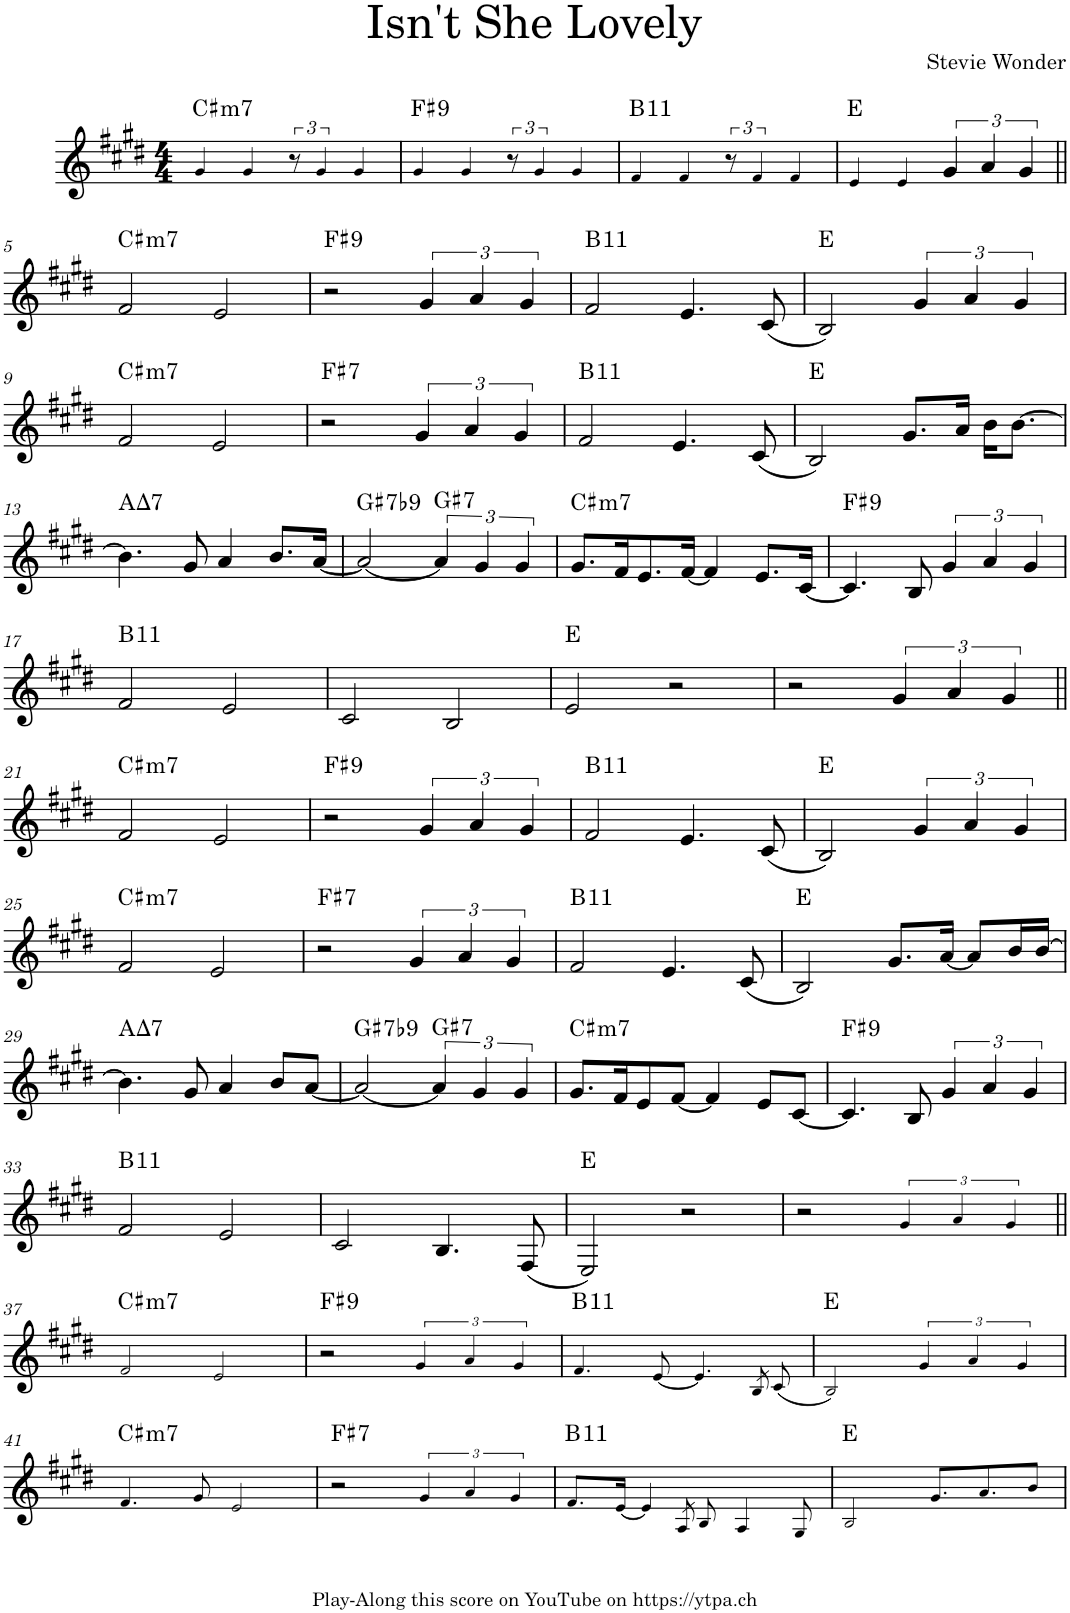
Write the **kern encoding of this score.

**kern	**harte
*part1	*part1
*staff1	*
*I"Piano	*
*I'Pno.	*
*clefG2	*
*k[f#c#g#d#]	*
*M4/4	*
=1	=1
!	!LO:H:kt=m7
4g#!/	C#:min7
4g#!/	.
12r	.
6g#!/	.
4g#!/	.
=2	=2
!	!LO:H:kt=9
4g#!/	F#:9
4g#!/	.
12r	.
6g#!/	.
4g#!/	.
=3	=3
!	!LO:H:kt=11
4f#!/	B:9(11)
4f#!/	.
12r	.
6f#!/	.
4f#!/	.
=4	=4
4e!/	E:maj
4e!/	.
6g#/	.
6a/	.
6g#/	.
!!LO:LB:g=z
=5||	=5||
!	!LO:H:kt=m7
2f#/	C#:min7
2e/	.
=6	=6
!	!LO:H:kt=9
2r	F#:9
6g#/	.
6a/	.
6g#/	.
=7	=7
!	!LO:H:kt=11
2f#/	B:9(11)
4.e/	.
(<8c#/	.
=8	=8
2B/)	E:maj
6g#/	.
6a/	.
6g#/	.
!!LO:LB:g=z
=9	=9
!	!LO:H:kt=m7
2f#/	C#:min7
2e/	.
=10	=10
!	!LO:H:kt=7
2r	F#:7
6g#/	.
6a/	.
6g#/	.
=11	=11
!	!LO:H:kt=11
2f#/	B:9(11)
4.e/	.
(<8c#/	.
=12	=12
2B/)	E:maj
8.g#/L	.
16a/Jk	.
16b\KL	.
[8.b\J	.
!!LO:LB:g=z
=13	=13
!	!LO:H:kt=7
4.b\]	A:maj7
8g#/	.
4a/	.
8.b/L	.
[16a/Jk	.
=14	=14
!	!LO:H:kt=7
2a/_	G#:7(b9)
!	!LO:H:kt=7
6a/]	G#:7
6g#/	.
6g#/	.
=15	=15
!	!LO:H:kt=m7
8.g#/L	C#:min7
16f#/K	.
8.e/	.
[16f#/Jk	.
4f#/]	.
8.e/L	.
[16c#/Jk	.
=16	=16
!	!LO:H:kt=9
4.c#/]	F#:9
8B/	.
6g#/	.
6a/	.
6g#/	.
!!LO:LB:g=z
=17	=17
!	!LO:H:kt=11
2f#/	B:9(11)
2e/	.
=18	=18
2c#/	.
2B/	.
=19	=19
2e/	E:maj
2r	.
=20	=20
2r	.
6g#/	.
6a/	.
6g#/	.
!!LO:LB:g=z
=21||	=21||
!	!LO:H:kt=m7
2f#/	C#:min7
2e/	.
=22	=22
!	!LO:H:kt=9
2r	F#:9
6g#/	.
6a/	.
6g#/	.
=23	=23
!	!LO:H:kt=11
2f#/	B:9(11)
4.e/	.
(<8c#/	.
=24	=24
2B/)	E:maj
6g#/	.
6a/	.
6g#/	.
!!LO:LB:g=z
=25	=25
!	!LO:H:kt=m7
2f#/	C#:min7
2e/	.
=26	=26
!	!LO:H:kt=7
2r	F#:7
6g#/	.
6a/	.
6g#/	.
=27	=27
!	!LO:H:kt=11
2f#/	B:9(11)
4.e/	.
(<8c#/	.
=28	=28
2B/)	E:maj
8.g#/L	.
[16a/Jk	.
8a/L]	.
16b/L	.
[16b/JJ	.
!!LO:LB:g=z
=29	=29
!	!LO:H:kt=7
4.b\]	A:maj7
8g#/	.
4a/	.
8b/L	.
[8a/J	.
=30	=30
!	!LO:H:kt=7
2a/_	G#:7(b9)
!	!LO:H:kt=7
6a/]	G#:7
6g#/	.
6g#/	.
=31	=31
!	!LO:H:kt=m7
8.g#/L	C#:min7
16f#/K	.
8e/	.
[8f#/J	.
4f#/]	.
8e/L	.
[8c#/J	.
=32	=32
!	!LO:H:kt=9
4.c#/]	F#:9
8B/	.
6g#/	.
6a/	.
6g#/	.
!!LO:LB:g=z
=33	=33
!	!LO:H:kt=11
2f#/	B:9(11)
2e/	.
=34	=34
2c#/	.
4.B/	.
(8F#/	.
=35	=35
2E/)	E:maj
2r	.
=36	=36
2r	.
6g#!/	.
6a!/	.
6g#!/	.
!!LO:LB:g=z
=37||	=37||
!	!LO:H:kt=m7
2f#!/	C#:min7
2e!/	.
=38	=38
!	!LO:H:kt=9
2r	F#:9
6g#!/	.
6a!/	.
6g#!/	.
=39	=39
!	!LO:H:kt=11
4.f#!/	B:9(11)
[8e!/	.
4.e!/]	.
8qB/	.
(<8c#!/	.
=40	=40
2B!/)	E:maj
6g#!/	.
6a!/	.
6g#!/	.
!!LO:LB:g=z
=41	=41
!	!LO:H:kt=m7
4.f#!/	C#:min7
8g#!/	.
2e!/	.
=42	=42
!	!LO:H:kt=7
2r	F#:7
6g#!/	.
6a!/	.
6g#!/	.
=43	=43
!	!LO:H:kt=11
8.f#!/L	B:9(11)
[16e!/Jk	.
4e!/]	.
8qA/	.
8B!/	.
4A!/	.
8G#!/	.
=44	=44
2B!/	E:maj
8.g#!/L	.
8.a!/	.
8b!/J	.
=	=
*-	*-
